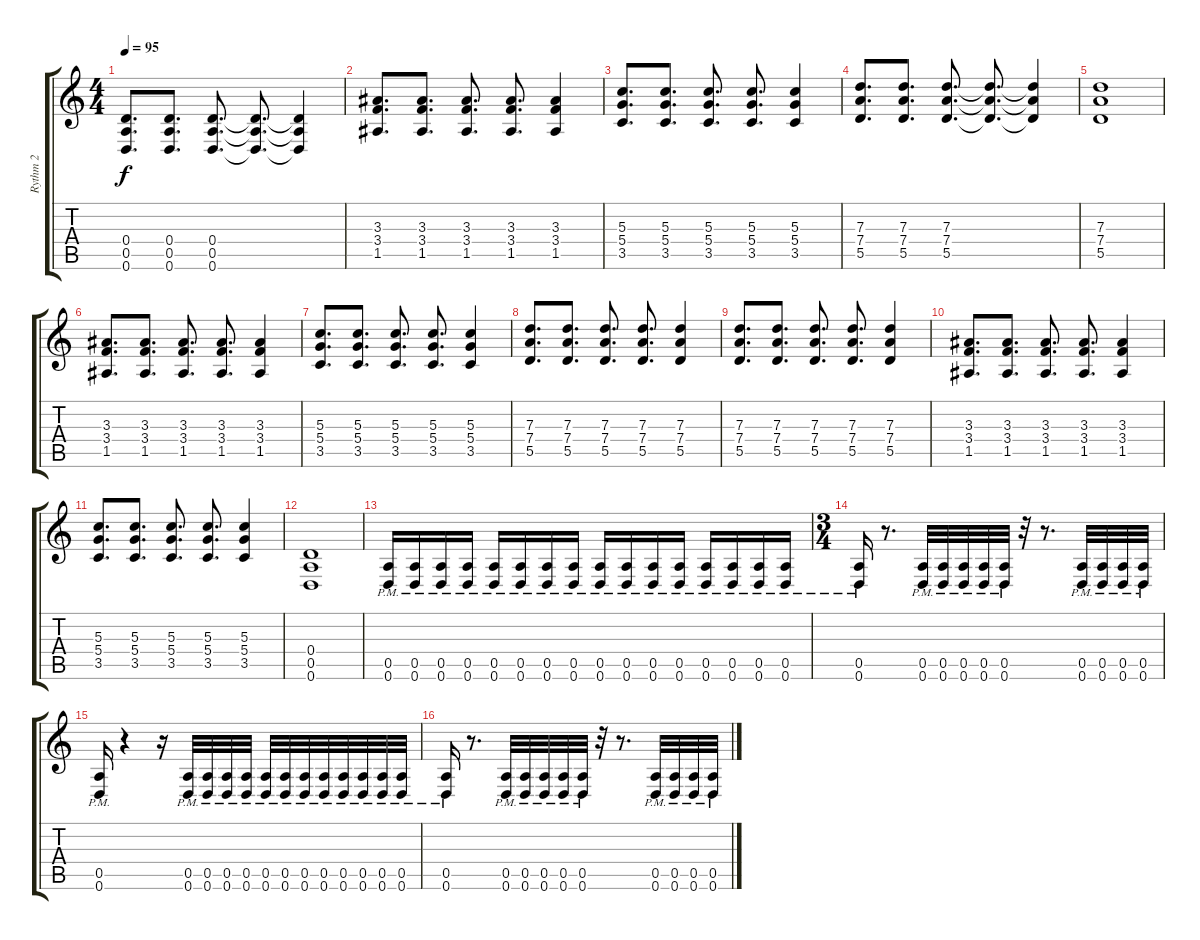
\track ("Rythm 2" "Rythm 2") {instrument distortionguitar}
\staff {score tabs}
\tuning (E4 B3 G3 D3 A2 D2) {hide}
\ts (4 4)
\tempo 95
\clef g2
\ks c
(0.4 0.5 0.6).8{d dy f} (0.4 0.5 0.6).8{d} (0.4 0.5 0.6).8{d} (0.4{t} 0.5{t} 0.6{t}).8{d} (0.4{t} 0.5{t} 0.6{t}).4 |
(3.3 3.4 1.5).8{d} (3.3 3.4 1.5).8{d} (3.3 3.4 1.5).8{d} (3.3 3.4 1.5).8{d} (3.3 3.4 1.5).4 |
(5.3 5.4 3.5).8{d} (5.3 5.4 3.5).8{d} (5.3 5.4 3.5).8{d} (5.3 5.4 3.5).8{d} (5.3 5.4 3.5).4 |
(7.3 7.4 5.5).8{d} (7.3 7.4 5.5).8{d} (7.3 7.4 5.5).8{d} (7.3{t} 7.4{t} 5.5{t}).8{d} (7.3{t} 7.4{t} 5.5{t}).4 |
(7.3 7.4 5.5).1 |
(3.3 3.4 1.5).8{d} (3.3 3.4 1.5).8{d} (3.3 3.4 1.5).8{d} (3.3 3.4 1.5).8{d} (3.3 3.4 1.5).4 |
(5.3 5.4 3.5).8{d} (5.3 5.4 3.5).8{d} (5.3 5.4 3.5).8{d} (5.3 5.4 3.5).8{d} (5.3 5.4 3.5).4 |
(7.3 7.4 5.5).8{d} (7.3 7.4 5.5).8{d} (7.3 7.4 5.5).8{d} (7.3 7.4 5.5).8{d} (7.3 7.4 5.5).4 |
(7.3 7.4 5.5).8{d} (7.3 7.4 5.5).8{d} (7.3 7.4 5.5).8{d} (7.3 7.4 5.5).8{d} (7.3 7.4 5.5).4 |
(3.3 3.4 1.5).8{d} (3.3 3.4 1.5).8{d} (3.3 3.4 1.5).8{d} (3.3 3.4 1.5).8{d} (3.3 3.4 1.5).4 |
(5.3 5.4 3.5).8{d} (5.3 5.4 3.5).8{d} (5.3 5.4 3.5).8{d} (5.3 5.4 3.5).8{d} (5.3 5.4 3.5).4 |
(0.4 0.5 0.6).1 |
(0.5{pm} 0.6{pm}).16{volume 6} (0.5{pm} 0.6{pm}).16{volume 16} (0.5{pm} 0.6{pm}).16 (0.5{pm} 0.6{pm}).16 (0.5{pm} 0.6{pm}).16 (0.5{pm} 0.6{pm}).16 (0.5{pm} 0.6{pm}).16 (0.5{pm} 0.6{pm}).16 (0.5{pm} 0.6{pm}).16 (0.5{pm} 0.6{pm}).16 (0.5{pm} 0.6{pm}).16 (0.5{pm} 0.6{pm}).16 (0.5{pm} 0.6{pm}).16 (0.5{pm} 0.6{pm}).16 (0.5{pm} 0.6{pm}).16 (0.5{pm} 0.6{pm}).16 |
\ts (3 4)
(0.5{pm} 0.6{pm}).16 r.8{d} (0.5{pm} 0.6{pm}).32 (0.5{pm} 0.6{pm}).32 (0.5{pm} 0.6{pm}).32 (0.5{pm} 0.6{pm}).32 (0.5{pm} 0.6{pm}).32 r.32 r.8{d} (0.5{pm} 0.6{pm}).32 (0.5{pm} 0.6{pm}).32 (0.5{pm} 0.6{pm}).32 (0.5{pm} 0.6{pm}).32 |
(0.5{pm} 0.6{pm}).16 r.4 r.16 (0.5 0.6{pm}).32 (0.5 0.6{pm}).32 (0.5 0.6{pm}).32 (0.5 0.6{pm}).32 (0.5 0.6{pm}).32 (0.5 0.6{pm}).32 (0.5 0.6{pm}).32 (0.5 0.6{pm}).32 (0.5 0.6{pm}).32 (0.5 0.6{pm}).32 (0.5 0.6{pm}).32 (0.5 0.6{pm}).32 |
(0.5{pm} 0.6{pm}).16 r.8{d} (0.5{pm} 0.6{pm}).32 (0.5{pm} 0.6{pm}).32 (0.5{pm} 0.6{pm}).32 (0.5{pm} 0.6{pm}).32 (0.5{pm} 0.6{pm}).32 r.32 r.8{d} (0.5{pm} 0.6{pm}).32 (0.5{pm} 0.6{pm}).32 (0.5{pm} 0.6{pm}).32 (0.5{pm} 0.6{pm}).32
